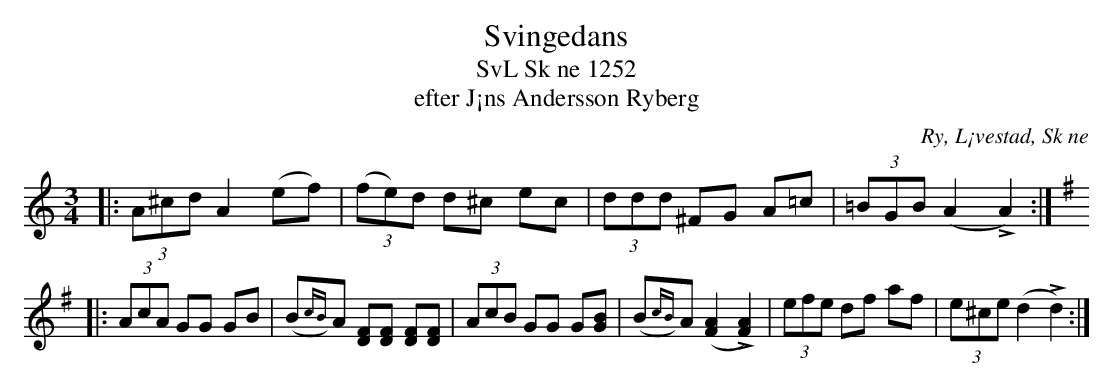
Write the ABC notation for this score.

X:1
T:Svingedans
T:SvL Sk ne 1252
T:efter J¡ns Andersson Ryberg
O:Ry, L¡vestad, Sk ne
M:3/4
L:1/8
K:Am
|: (3A^cd A2 (ef) | (3(fe)d d^c ec | (3ddd ^FG A=c | (3=BGB (A2 LA2) :|
[K:Em]|: (3AcA GG GB | (B{cB})A [FD][FD] [FD][FD] | (3AcB GG G[BG] | (B{cB})A ([A2F2] L[A2F2]) | (3efe df af | (3e^ce (d2 Ld2) :|
